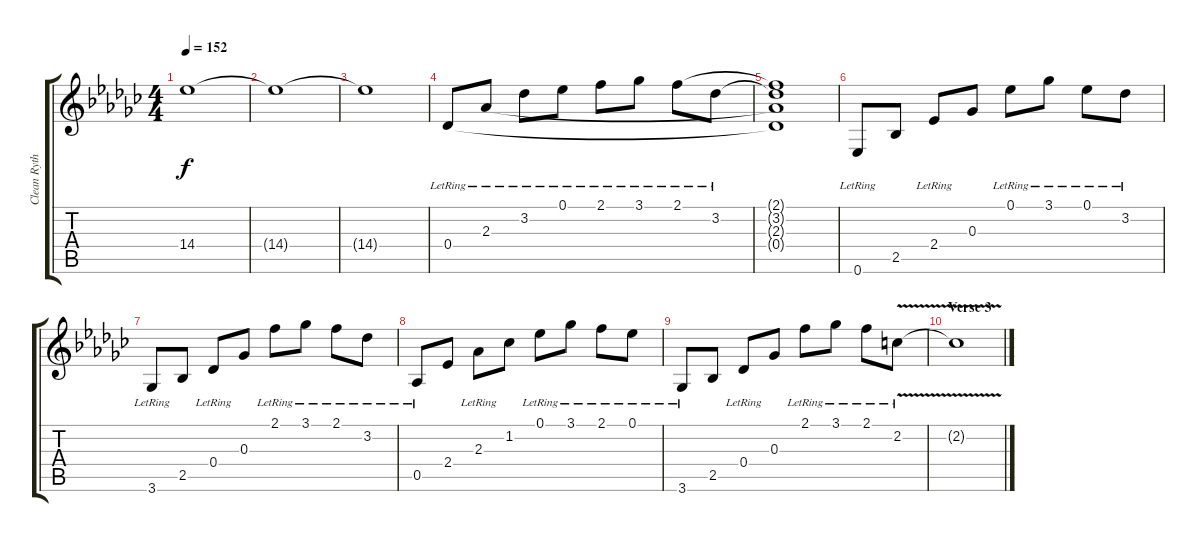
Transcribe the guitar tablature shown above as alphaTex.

\track ("Clean Rythm" "Clean Ryth") {instrument electricguitarclean}
\staff {score tabs}
\tuning (Eb4 Bb3 Gb3 Db3 Ab2 Eb2) {hide}
\ts (4 4)
\tempo 152
\clef g2
\ks gb
14.4{t}.1{dy f} |
14.4{t}.1 |
14.4{t}.1 |
0.4{lr}.8{volume 13 instrument overdrivenguitar} 2.3{lr}.8 3.2{lr}.8 0.1{lr}.8 2.1{lr}.8 3.1{lr}.8 2.1{lr}.8 3.2{lr}.8 |
(2.1{t} 3.2{t} 2.3{t} 0.4{t}).1 |
0.6{lr}.8{instrument electricguitarclean} 2.5.8 2.4{lr}.8 0.3.8 0.1{lr}.8 3.1{lr}.8 0.1{lr}.8 3.2{lr}.8 |
3.6{lr}.8 2.5.8 0.4{lr}.8 0.3.8 2.1{lr}.8 3.1{lr}.8 2.1{lr}.8 3.2{lr}.8 |
0.5{lr}.8 2.4.8 2.3{lr}.8 1.2.8 0.1{lr}.8 3.1{lr}.8 2.1{lr}.8 0.1{lr}.8 |
3.6{lr}.8 2.5.8 0.4{lr}.8 0.3.8 2.1{lr}.8 3.1{lr}.8 2.1{lr}.8 2.2{v lr}.8 |
\section ("" "Verse 3")
2.2{t}.1
